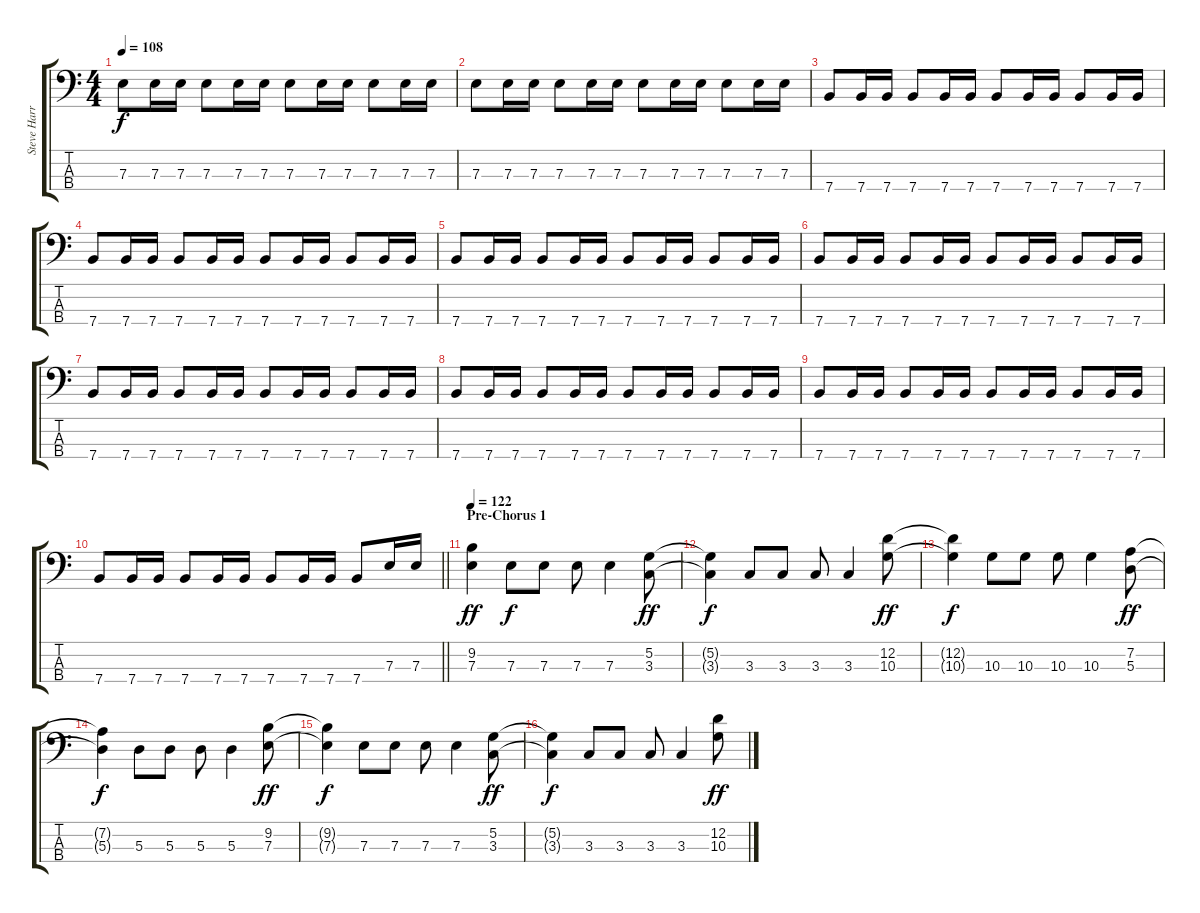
\track ("Steve Harris" "Steve Harr") {instrument electricbassfinger}
\staff {score tabs}
\tuning (G2 D2 A1 E1) {hide}
\ts (4 4)
\tempo 108
\clef f4
\ks c
7.3.8{dy f} 7.3.16 7.3.16 7.3.8 7.3.16 7.3.16 7.3.8 7.3.16 7.3.16 7.3.8 7.3.16 7.3.16 |
7.3.8 7.3.16 7.3.16 7.3.8 7.3.16 7.3.16 7.3.8 7.3.16 7.3.16 7.3.8 7.3.16 7.3.16 |
7.4.8 7.4.16 7.4.16 7.4.8 7.4.16 7.4.16 7.4.8 7.4.16 7.4.16 7.4.8 7.4.16 7.4.16 |
7.4.8 7.4.16 7.4.16 7.4.8 7.4.16 7.4.16 7.4.8 7.4.16 7.4.16 7.4.8 7.4.16 7.4.16 |
7.4.8 7.4.16 7.4.16 7.4.8 7.4.16 7.4.16 7.4.8 7.4.16 7.4.16 7.4.8 7.4.16 7.4.16 |
7.4.8 7.4.16 7.4.16 7.4.8 7.4.16 7.4.16 7.4.8 7.4.16 7.4.16 7.4.8 7.4.16 7.4.16 |
7.4.8 7.4.16 7.4.16 7.4.8 7.4.16 7.4.16 7.4.8 7.4.16 7.4.16 7.4.8 7.4.16 7.4.16 |
7.4.8 7.4.16 7.4.16 7.4.8 7.4.16 7.4.16 7.4.8 7.4.16 7.4.16 7.4.8 7.4.16 7.4.16 |
7.4.8 7.4.16 7.4.16 7.4.8 7.4.16 7.4.16 7.4.8 7.4.16 7.4.16 7.4.8 7.4.16 7.4.16 |
\barLineRight lightlight
7.4.8 7.4.16 7.4.16 7.4.8 7.4.16 7.4.16 7.4.8 7.4.16 7.4.16 7.4.8 7.3.16 7.3.16 |
\section ("" "Pre-Chorus 1")
\tempo 122
(9.2 7.3).4{dy ff} 7.3.8{dy f} 7.3.8 7.3.8 7.3.4 (5.2 3.3).8{dy ff} |
(5.2{t} 3.3{t}).4{dy f} 3.3.8 3.3.8 3.3.8 3.3.4 (12.2 10.3).8{dy ff} |
(12.2{t} 10.3{t}).4{dy f} 10.3.8 10.3.8 10.3.8 10.3.4 (7.2 5.3).8{dy ff} |
(7.2{t} 5.3{t}).4{dy f} 5.3.8 5.3.8 5.3.8 5.3.4 (9.2 7.3).8{dy ff} |
(9.2{t} 7.3{t}).4{dy f} 7.3.8 7.3.8 7.3.8 7.3.4 (5.2 3.3).8{dy ff} |
(5.2{t} 3.3{t}).4{dy f} 3.3.8 3.3.8 3.3.8 3.3.4 (12.2 10.3).8{dy ff}
